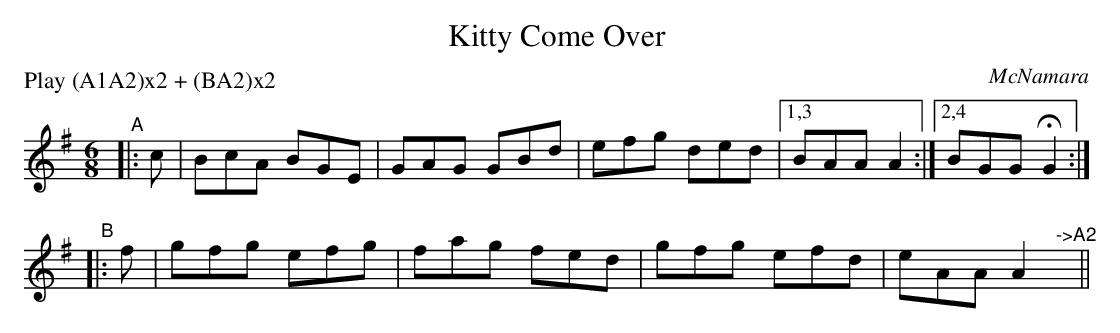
X:1
T: Kitty Come Over
O: McNamara
P: Play (A1A2)x2 + (BA2)x2
M: 6/8
K: G
"^A"|: c | BcA BGE | GAG GBd | efg ded |[1,3 BAA A2 :|[2,4 BGG HG2 :|
"^B"|: f | gfg efg | fag fed | gfg efd | eAA A2"^->A2"y ||
